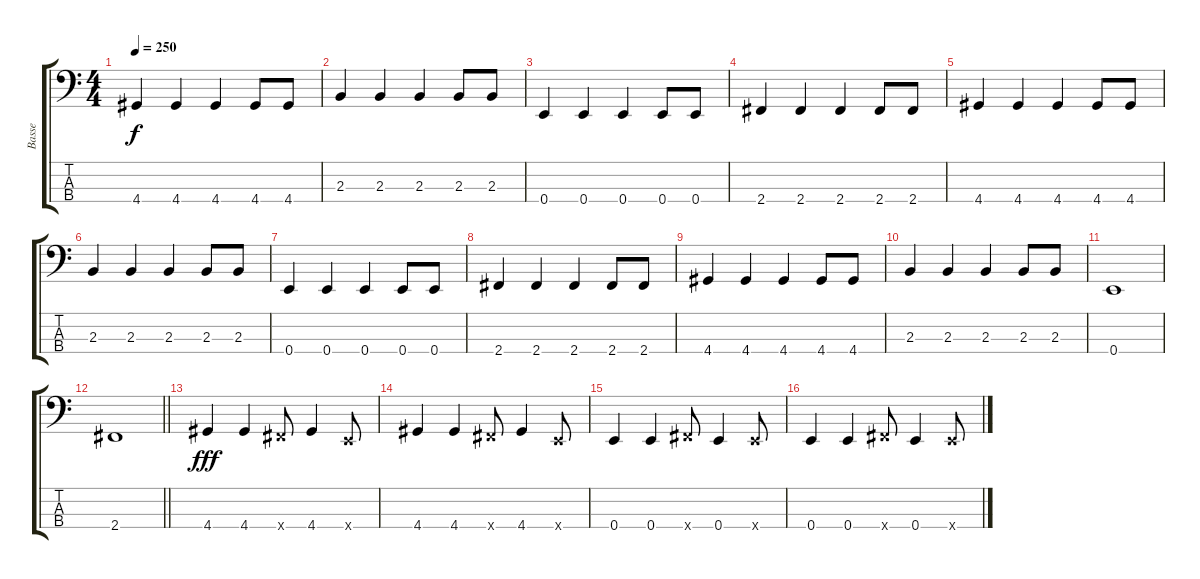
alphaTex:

\track ("Basse" "Basse") {instrument electricbasspick}
\staff {score tabs}
\tuning (G2 D2 A1 E1) {hide}
\ts (4 4)
\tempo 250
\clef f4
\ks c
4.4.4{dy f} 4.4.4 4.4.4 4.4.8 4.4.8 |
2.3.4 2.3.4 2.3.4 2.3.8 2.3.8 |
0.4.4 0.4.4 0.4.4 0.4.8 0.4.8 |
2.4.4 2.4.4 2.4.4 2.4.8 2.4.8 |
4.4.4 4.4.4 4.4.4 4.4.8 4.4.8 |
2.3.4 2.3.4 2.3.4 2.3.8 2.3.8 |
0.4.4 0.4.4 0.4.4 0.4.8 0.4.8 |
2.4.4 2.4.4 2.4.4 2.4.8 2.4.8 |
4.4.4 4.4.4 4.4.4 4.4.8 4.4.8 |
2.3.4 2.3.4 2.3.4 2.3.8 2.3.8 |
0.4.1 |
\barLineRight lightlight
2.4.1 |
4.4.4{dy fff} 4.4.4 2.4{x}.8 4.4.4 0.4{x}.8 |
4.4.4 4.4.4 2.4{x}.8 4.4.4 0.4{x}.8 |
0.4.4 0.4.4 2.4{x}.8 0.4.4 0.4{x}.8 |
0.4.4 0.4.4 2.4{x}.8 0.4.4 0.4{x}.8
